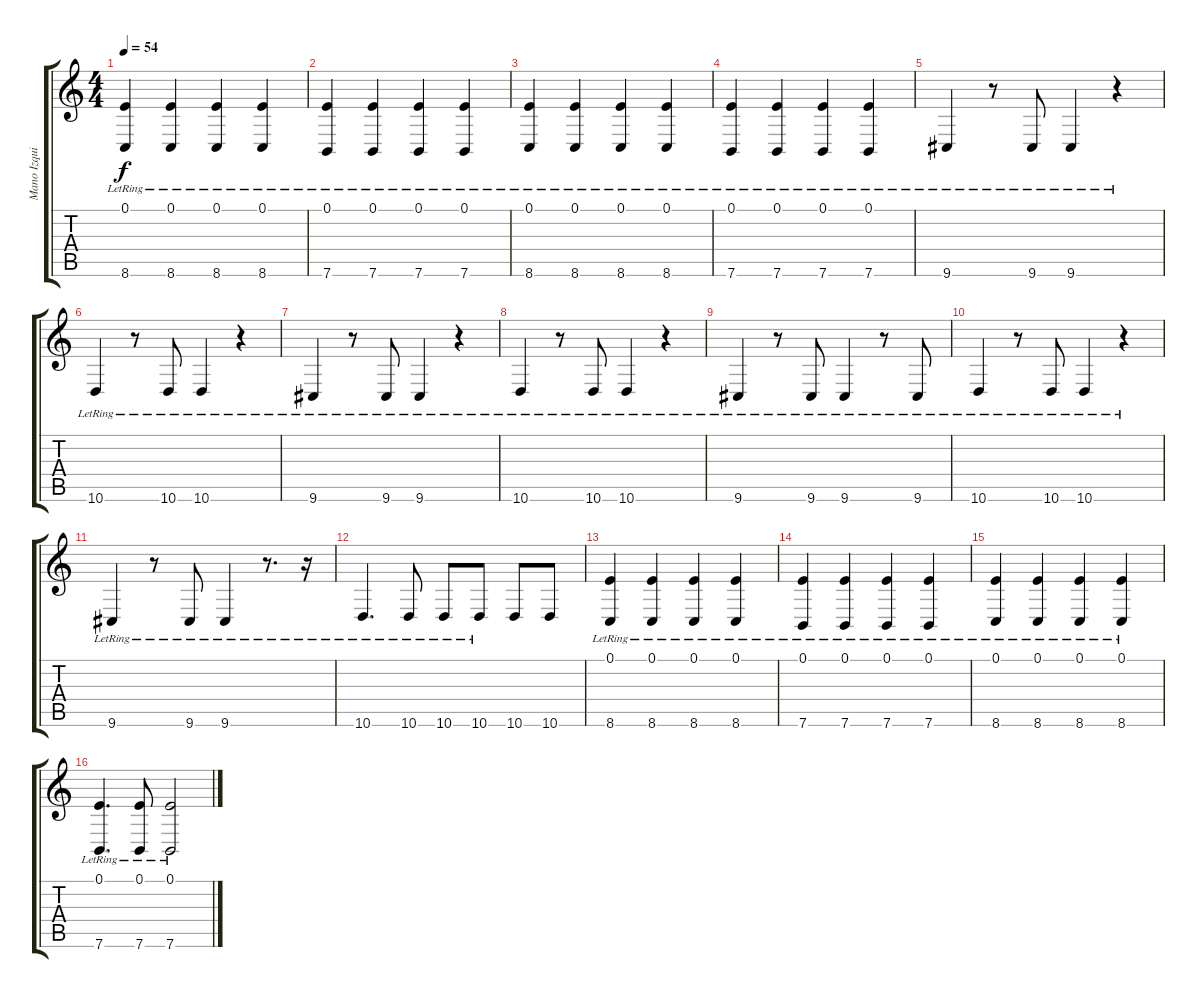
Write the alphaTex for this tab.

\track ("Mano Izquierda" "Mano Izqui") {instrument honkytonkpiano}
\staff {score tabs}
\tuning (E4 B3 G3 D3 A2 E2) {hide}
\ts (4 4)
\tempo 54
\clef g2
\ks c
(0.1{lr} 8.6{lr}).4{dy f} (0.1{lr} 8.6{lr}).4 (0.1{lr} 8.6{lr}).4 (0.1{lr} 8.6{lr}).4 |
(0.1{lr} 7.6{lr}).4 (0.1{lr} 7.6{lr}).4 (0.1{lr} 7.6{lr}).4 (0.1{lr} 7.6{lr}).4 |
(0.1{lr} 8.6{lr}).4 (0.1{lr} 8.6{lr}).4 (0.1{lr} 8.6{lr}).4 (0.1{lr} 8.6{lr}).4 |
(0.1{lr} 7.6{lr}).4 (0.1{lr} 7.6{lr}).4 (0.1{lr} 7.6{lr}).4 (0.1{lr} 7.6{lr}).4 |
9.6{lr}.4 r.8 9.6{lr}.8 9.6{lr}.4 r.4 |
10.6{lr}.4 r.8 10.6{lr}.8 10.6{lr}.4 r.4 |
9.6{lr}.4 r.8 9.6{lr}.8 9.6{lr}.4 r.4 |
10.6{lr}.4 r.8 10.6{lr}.8 10.6{lr}.4 r.4 |
9.6{lr}.4 r.8 9.6{lr}.8 9.6{lr}.4 r.8 9.6{lr}.8 |
10.6{lr}.4 r.8 10.6{lr}.8 10.6{lr}.4 r.4 |
9.6{lr}.4 r.8 9.6{lr}.8 9.6{lr}.4 r.8{d} r.16 |
10.6{lr}.4{d volume 0} 10.6{lr}.8 10.6{lr}.8 10.6{lr}.8 10.6.8 10.6.8 |
(0.1{lr} 8.6{lr}).4{volume 13} (0.1{lr} 8.6{lr}).4 (0.1{lr} 8.6{lr}).4 (0.1{lr} 8.6{lr}).4 |
(0.1{lr} 7.6{lr}).4 (0.1{lr} 7.6{lr}).4 (0.1{lr} 7.6{lr}).4 (0.1{lr} 7.6{lr}).4 |
(0.1{lr} 8.6{lr}).4 (0.1{lr} 8.6{lr}).4 (0.1{lr} 8.6{lr}).4 (0.1{lr} 8.6{lr}).4 |
(0.1{lr} 7.6{lr}).4{d} (0.1{lr} 7.6{lr}).8 (0.1{lr} 7.6{lr}).2
